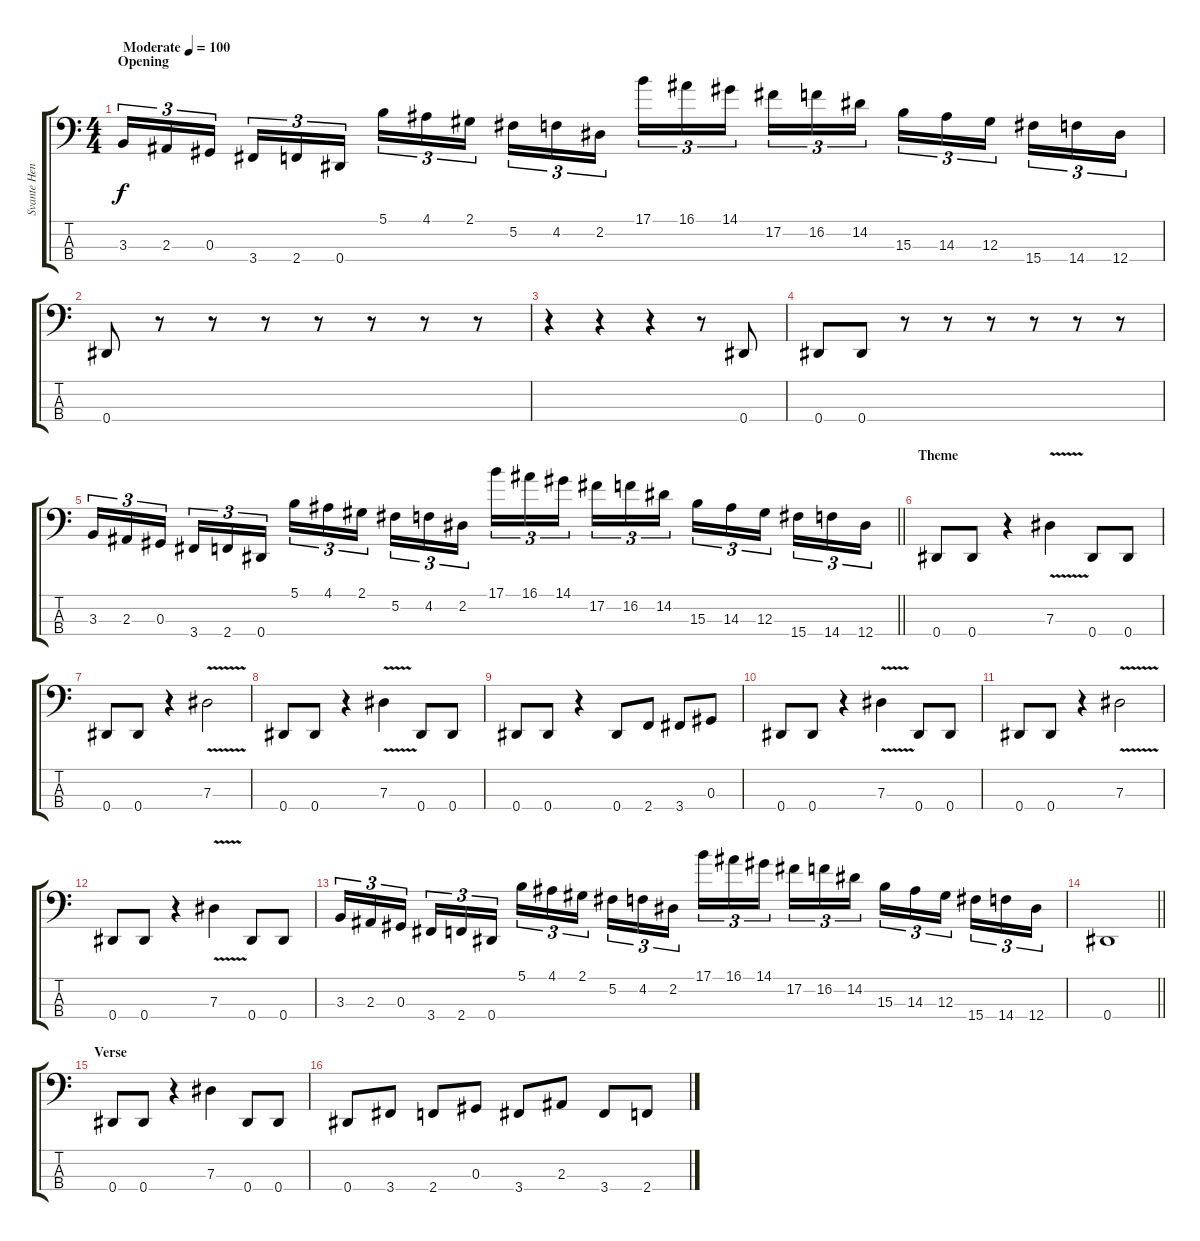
\track ("Svante Henrysson" "Svante Hen") {instrument electricbasspick}
\staff {score tabs}
\tuning (Gb2 Db2 Ab1 Eb1) {hide}
\ts (4 4)
\section ("" "Opening")
\tempo (100 "Moderate")
\clef f4
\ks c
3.3.16{tu (3 2) dy f instrument electricbasspick} 2.3.16{tu (3 2)} 0.3.16{tu (3 2) beam splitsecondary} 3.4.16{tu (3 2)} 2.4.16{tu (3 2)} 0.4.16{tu (3 2)} 5.1.16{tu (3 2)} 4.1.16{tu (3 2)} 2.1.16{tu (3 2) beam splitsecondary} 5.2.16{tu (3 2)} 4.2.16{tu (3 2)} 2.2.16{tu (3 2)} 17.1.16{tu (3 2)} 16.1.16{tu (3 2)} 14.1.16{tu (3 2) beam splitsecondary} 17.2.16{tu (3 2)} 16.2.16{tu (3 2)} 14.2.16{tu (3 2)} 15.3.16{tu (3 2)} 14.3.16{tu (3 2)} 12.3.16{tu (3 2) beam splitsecondary} 15.4.16{tu (3 2)} 14.4.16{tu (3 2)} 12.4.16{tu (3 2)} |
0.4.8 r.8 r.8 r.8 r.8 r.8 r.8 r.8 |
r.4 r.4 r.4 r.8 0.4.8 |
0.4.8 0.4.8 r.8 r.8 r.8 r.8 r.8 r.8 |
\barLineRight lightlight
3.3.16{tu (3 2)} 2.3.16{tu (3 2)} 0.3.16{tu (3 2) beam splitsecondary} 3.4.16{tu (3 2)} 2.4.16{tu (3 2)} 0.4.16{tu (3 2)} 5.1.16{tu (3 2)} 4.1.16{tu (3 2)} 2.1.16{tu (3 2) beam splitsecondary} 5.2.16{tu (3 2)} 4.2.16{tu (3 2)} 2.2.16{tu (3 2)} 17.1.16{tu (3 2)} 16.1.16{tu (3 2)} 14.1.16{tu (3 2) beam splitsecondary} 17.2.16{tu (3 2)} 16.2.16{tu (3 2)} 14.2.16{tu (3 2)} 15.3.16{tu (3 2)} 14.3.16{tu (3 2)} 12.3.16{tu (3 2) beam splitsecondary} 15.4.16{tu (3 2)} 14.4.16{tu (3 2)} 12.4.16{tu (3 2)} |
\section ("" "Theme")
0.4.8 0.4.8 r.4 7.3{v}.4 0.4.8 0.4.8 |
0.4.8 0.4.8 r.4 7.3{v}.2 |
0.4.8 0.4.8 r.4 7.3{v}.4 0.4.8 0.4.8 |
0.4.8 0.4.8 r.4 0.4.8 2.4.8 3.4.8 0.3.8 |
0.4.8 0.4.8 r.4 7.3{v}.4 0.4.8 0.4.8 |
0.4.8 0.4.8 r.4 7.3{v}.2 |
0.4.8 0.4.8 r.4 7.3{v}.4 0.4.8 0.4.8 |
3.3.16{tu (3 2)} 2.3.16{tu (3 2)} 0.3.16{tu (3 2) beam splitsecondary} 3.4.16{tu (3 2)} 2.4.16{tu (3 2)} 0.4.16{tu (3 2)} 5.1.16{tu (3 2)} 4.1.16{tu (3 2)} 2.1.16{tu (3 2) beam splitsecondary} 5.2.16{tu (3 2)} 4.2.16{tu (3 2)} 2.2.16{tu (3 2)} 17.1.16{tu (3 2)} 16.1.16{tu (3 2)} 14.1.16{tu (3 2) beam splitsecondary} 17.2.16{tu (3 2)} 16.2.16{tu (3 2)} 14.2.16{tu (3 2)} 15.3.16{tu (3 2)} 14.3.16{tu (3 2)} 12.3.16{tu (3 2) beam splitsecondary} 15.4.16{tu (3 2)} 14.4.16{tu (3 2)} 12.4.16{tu (3 2)} |
\barLineRight lightlight
0.4.1 |
\section ("" "Verse")
0.4.8 0.4.8 r.4 7.3.4 0.4.8 0.4.8 |
0.4.8 3.4.8 2.4.8 0.3.8 3.4.8 2.3.8 3.4.8 2.4.8
